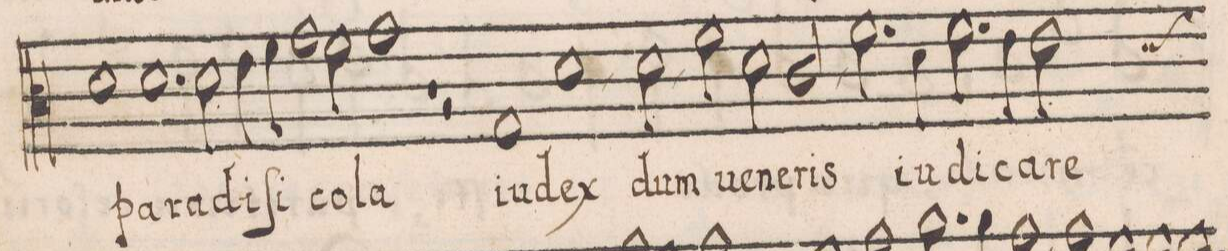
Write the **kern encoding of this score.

**kern	**text
*I"ALTVS	*
*clefC3	*
*k[]	*
*met(c|)	*
*M2/1	*
1d	pa-
1.d	-ra-
=15	=15
2d\	-di-
4e\	-ſi
4f\	.
1g	co-
=16	=16
2f\	.
1g	-la
=17	=17
1r	.
2r	.
1G	iu-
=18	=18
1d,	-dex
2d,\	dum
=19	=19
2f\	ue-
2d\	-ne-
2c,/	-ris
2.f\	.
=20	=20
4d\	iu-
2.f\	-di-
4e\	-ca-
*custos:d	*
2e\	-re
=21	=21
*-	*-
